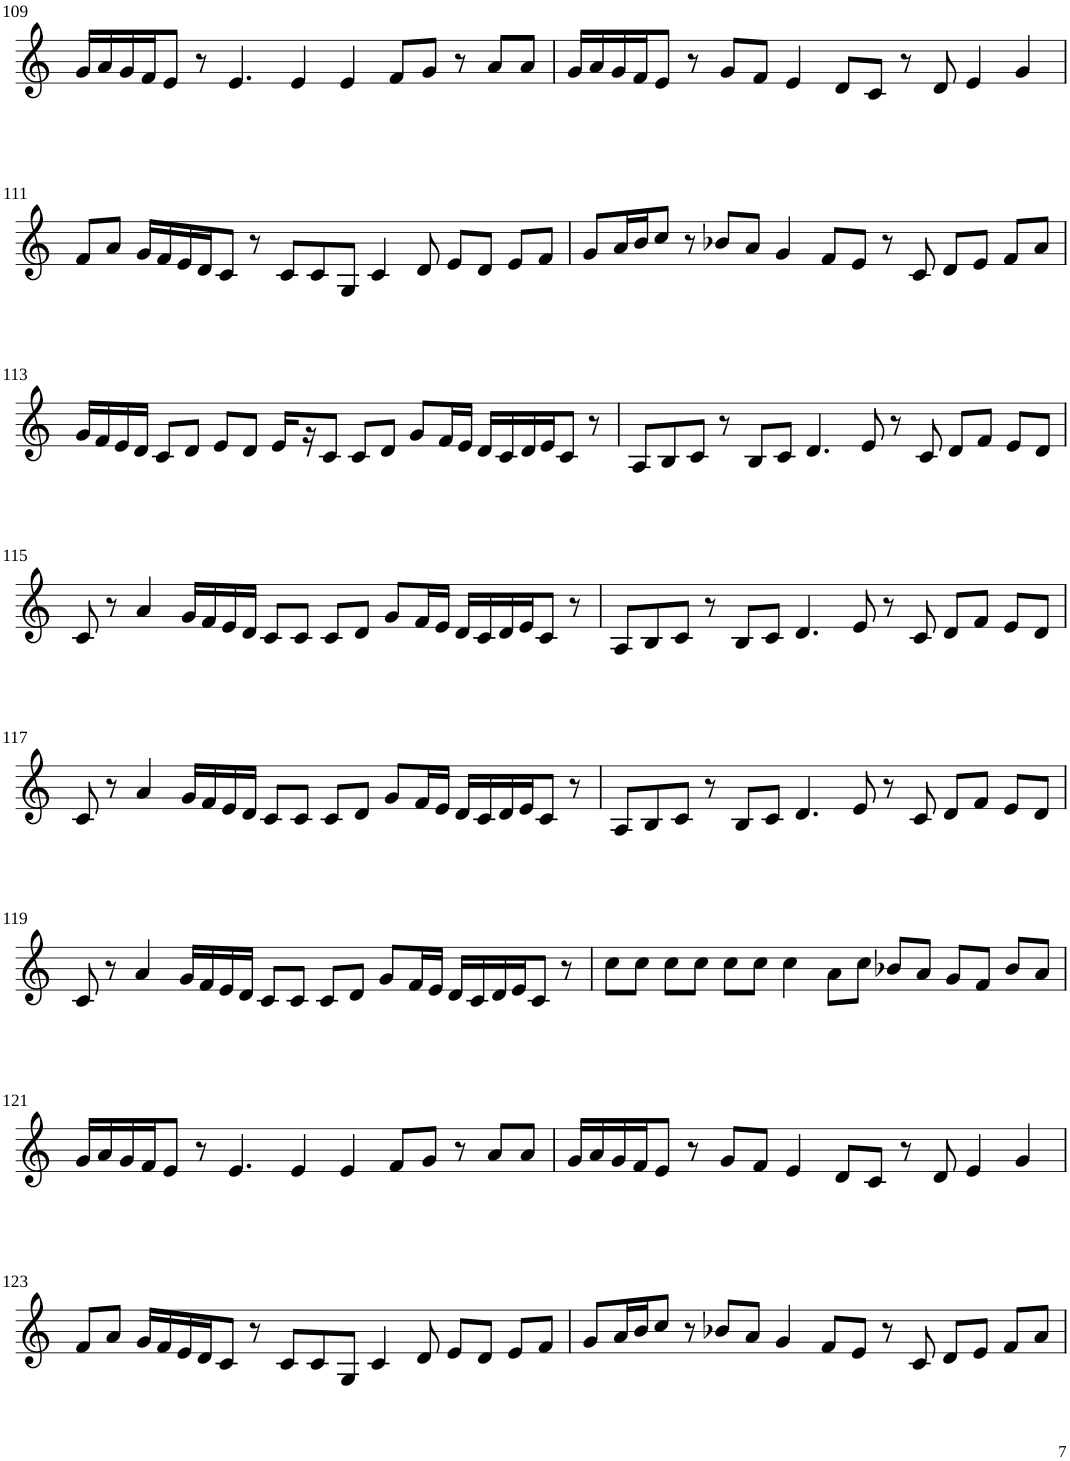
**kern
*part1
*staff1
*I"Violin
!!LO:PB:g=z
*clefG2
*k[]
*M8/4
=109
16g/LL
16a/
16g/
16f/J
8e/J
8r
4.e/
4e/
4e/
8f/L
8g/J
8r
8a/L
8a/J
=110
16g/LL
16a/
16g/
16f/J
8e/J
8r
8g/L
8f/J
4e/
8d/L
8c/J
8r
8d/
4e/
4g/
!!LO:LB:g=z
=111
8f/L
8a/J
16g/LL
16f/
16e/
16d/J
8c/J
8r
8c/L
8c/
8G/J
4c/
8d/
8e/L
8d/J
8e/L
8f/J
=112
8g/L
16a/L
16b/J
8cc/J
8r
8b-X/L
8a/J
4g/
8f/L
8e/J
8r
8c/
8d/L
8e/J
8f/L
8a/J
!!LO:LB:g=z
=113
16g/LL
16f/
16e/
16d/JJ
8c/L
8d/J
8e/L
8d/J
16e/LL
16r
8c/J
8c/L
8d/J
8g/L
16f/L
16e/JJ
16d/LL
16c/
16d/
16e/J
8c/J
8r
=114
8A/L
8B/
8c/J
8r
8B/L
8c/J
4.d/
8e/
8r
8c/
8d/L
8f/J
8e/L
8d/J
!!LO:LB:g=z
=115
8c/
8r
4a/
16g/LL
16f/
16e/
16d/JJ
8c/L
8c/J
8c/L
8d/J
8g/L
16f/L
16e/JJ
16d/LL
16c/
16d/
16e/J
8c/J
8r
=116
8A/L
8B/
8c/J
8r
8B/L
8c/J
4.d/
8e/
8r
8c/
8d/L
8f/J
8e/L
8d/J
!!LO:LB:g=z
=117
8c/
8r
4a/
16g/LL
16f/
16e/
16d/JJ
8c/L
8c/J
8c/L
8d/J
8g/L
16f/L
16e/JJ
16d/LL
16c/
16d/
16e/J
8c/J
8r
=118
8A/L
8B/
8c/J
8r
8B/L
8c/J
4.d/
8e/
8r
8c/
8d/L
8f/J
8e/L
8d/J
!!LO:LB:g=z
=119
8c/
8r
4a/
16g/LL
16f/
16e/
16d/JJ
8c/L
8c/J
8c/L
8d/J
8g/L
16f/L
16e/JJ
16d/LL
16c/
16d/
16e/J
8c/J
8r
=120
8cc\L
8cc\J
8cc\L
8cc\J
8cc\L
8cc\J
4cc\
8a\L
8cc\J
8b-X/L
8a/J
8g/L
8f/J
8b-/L
8a/J
!!LO:LB:g=z
=121
16g/LL
16a/
16g/
16f/J
8e/J
8r
4.e/
4e/
4e/
8f/L
8g/J
8r
8a/L
8a/J
=122
16g/LL
16a/
16g/
16f/J
8e/J
8r
8g/L
8f/J
4e/
8d/L
8c/J
8r
8d/
4e/
4g/
!!LO:LB:g=z
=123
8f/L
8a/J
16g/LL
16f/
16e/
16d/J
8c/J
8r
8c/L
8c/
8G/J
4c/
8d/
8e/L
8d/J
8e/L
8f/J
=124
8g/L
16a/L
16b/J
8cc/J
8r
8b-X/L
8a/J
4g/
8f/L
8e/J
8r
8c/
8d/L
8e/J
8f/L
8a/J
=
*-
